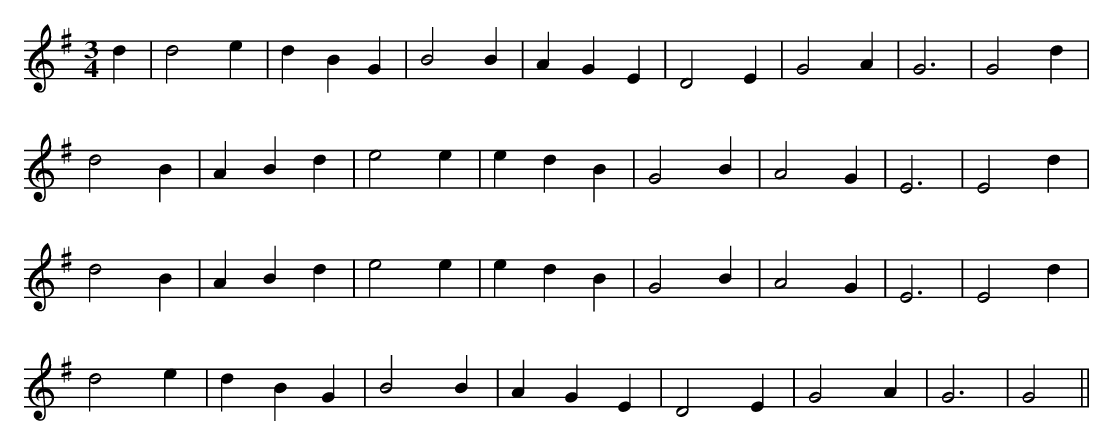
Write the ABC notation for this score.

X:1
M:3/4
K:G
d2|d4 e2|d2 B2 G2|B4 B2|A2 G2 E2|D4 E2|G4 A2|G6|G4 d2|
d4 B2|A2 B2 d2|e4 e2|e2 d2 B2|G4 B2|A4 G2|E6|E4 d2|
d4 B2|A2 B2 d2|e4 e2|e2 d2 B2|G4 B2|A4 G2|E6|E4 d2|
d4 e2|d2 B2 G2|B4 B2|A2 G2 E2|D4 E2|G4 A2|G6|G4||
